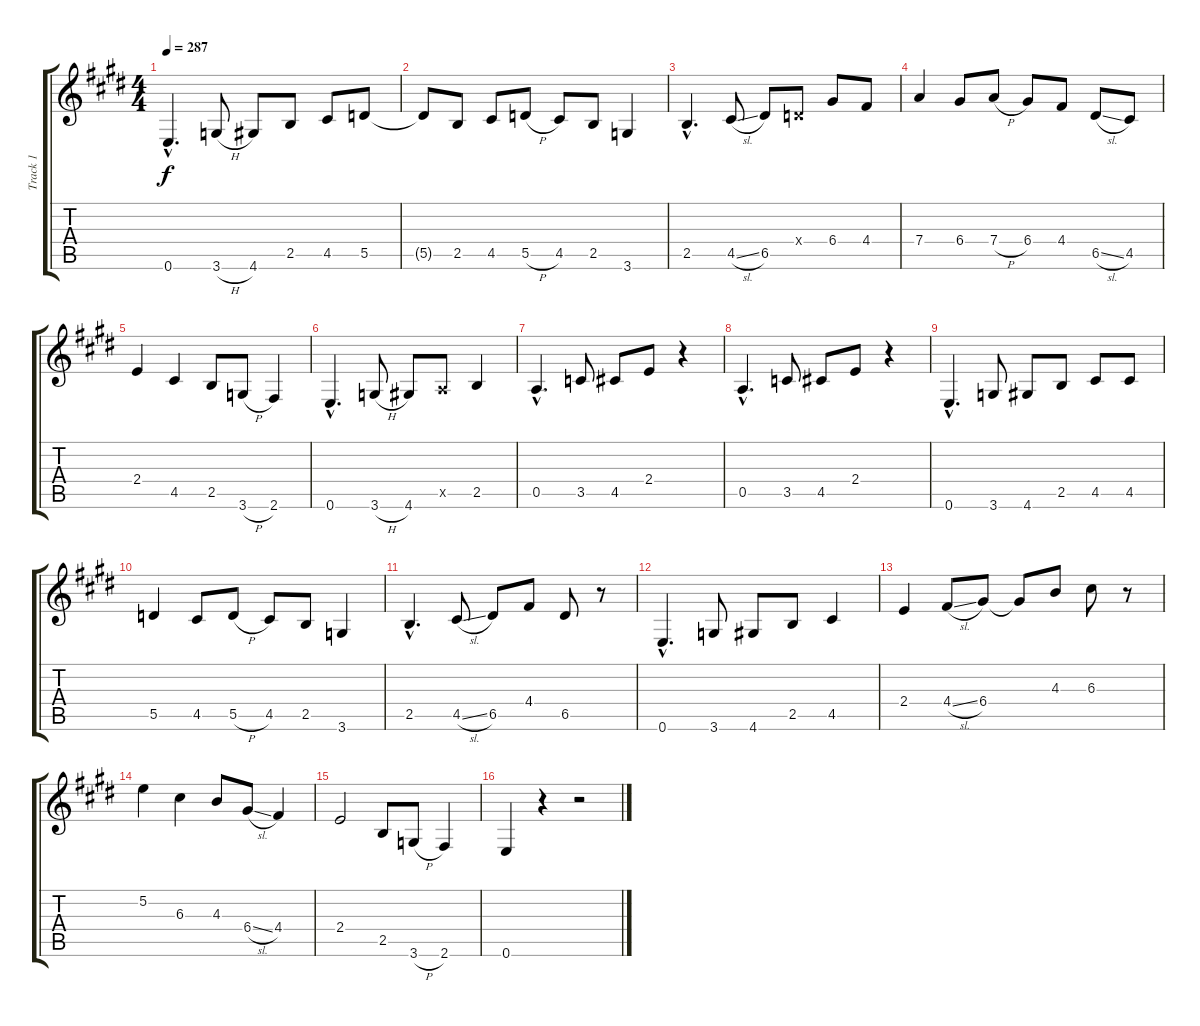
\track ("Track 1" "Track 1") {instrument distortionguitar}
\staff {score tabs}
\tuning (E4 B3 G3 D3 A2 E2) {hide}
\ts (4 4)
\tempo 287
\clef g2
\ks c#minor
0.6{hac}.4{d dy f} 3.6{h}.8 4.6.8 2.5.8 4.5.8 5.5.8 |
5.5{t}.8 2.5.8 4.5.8 5.5{h}.8 4.5.8 2.5.8 3.6.4 |
2.5{hac}.4{d} 4.5{sl}.8 6.5.8 0.4{x}.8 6.4.8 4.4.8 |
7.4.4 6.4.8 7.4{h}.8 6.4.8 4.4.8 6.5{sl}.8 4.5.8 |
2.4.4 4.5.4 2.5.8 3.6{h}.8 2.6.4 |
0.6{hac}.4{d} 3.6{h}.8 4.6.8 0.5{x}.8 2.5.4 |
0.5{hac}.4{d} 3.5.8 4.5.8 2.4.8 r.4 |
0.5{hac}.4{d} 3.5.8 4.5.8 2.4.8 r.4 |
0.6{hac}.4{d} 3.6.8 4.6.8 2.5.8 4.5.8 4.5.8 |
5.5.4 4.5.8 5.5{h}.8 4.5.8 2.5.8 3.6.4 |
2.5{hac}.4{d} 4.5{sl}.8 6.5.8 4.4.8 6.5.8 r.8 |
0.6{hac}.4{d} 3.6.8 4.6.8 2.5.8 4.5.4 |
2.4.4 4.4{sl}.8 6.4.8 6.4{t}.8 4.3.8 6.3.8 r.8 |
5.2.4 6.3.4 4.3.8 6.4{sl}.8 4.4.4 |
2.4.2 2.5.8 3.6{h}.8 2.6.4 |
0.6.4 r.4 r.2
